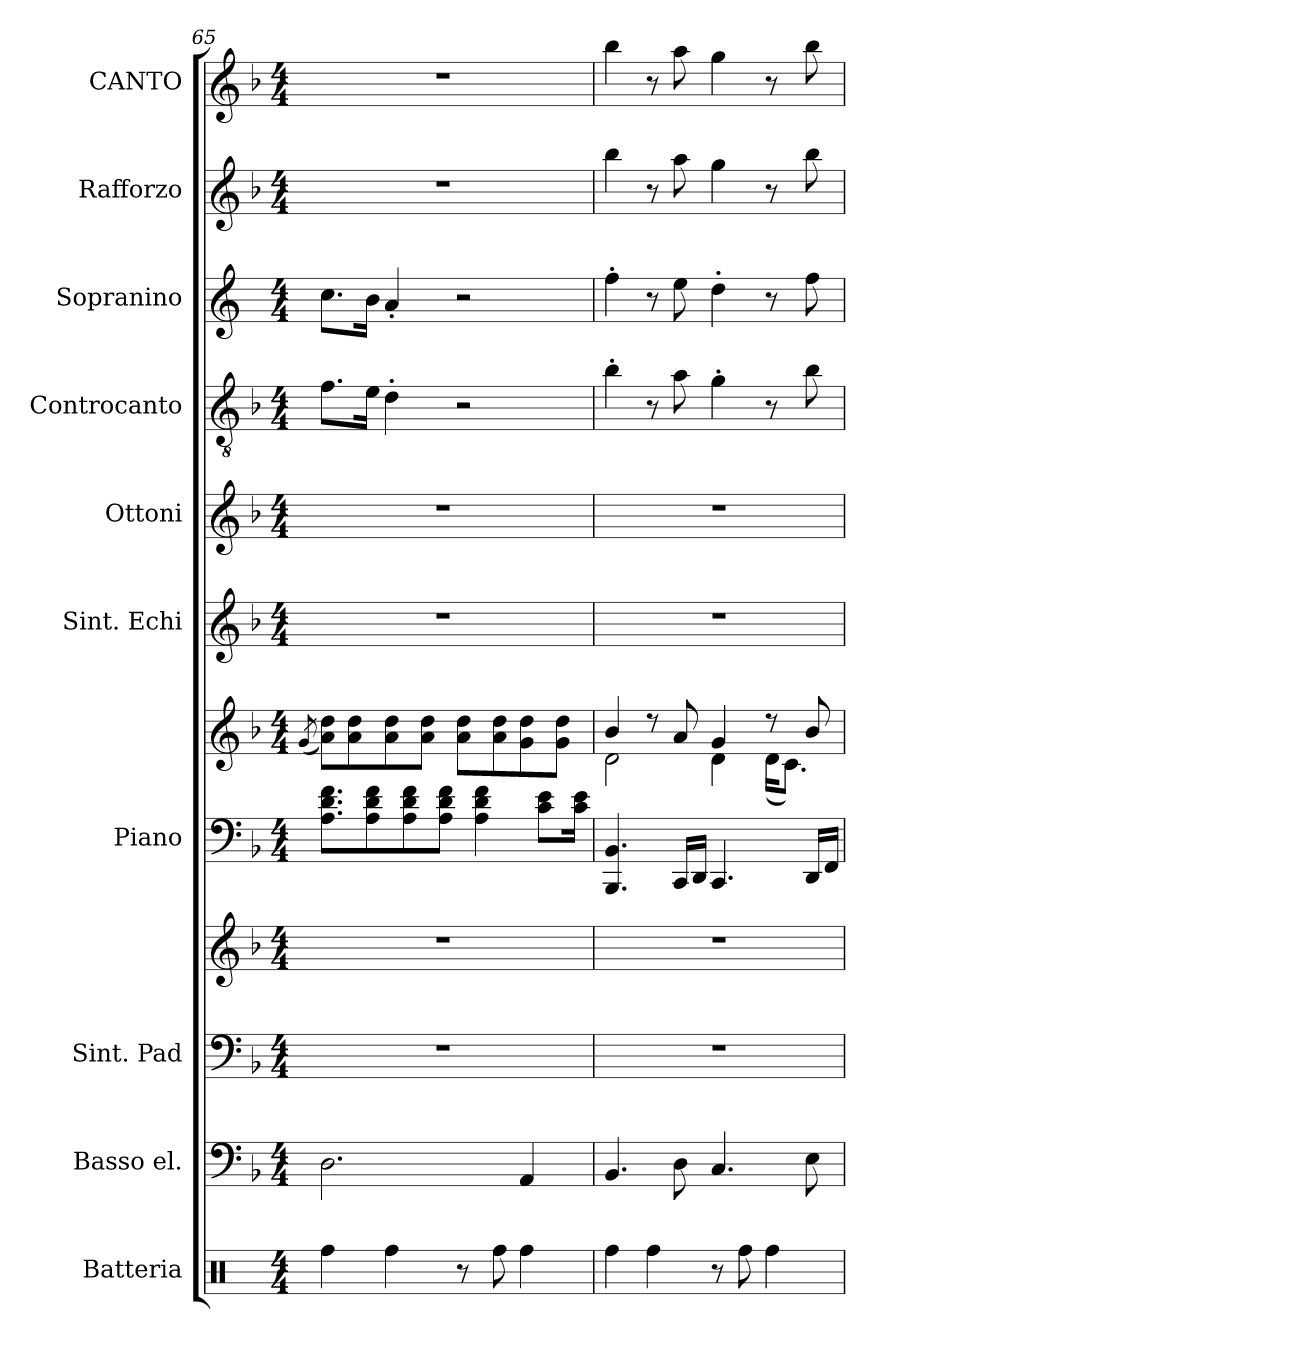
**kern	**kern	**kern	**kern	**kern	**kern	**kern	**kern	**kern	**kern	**kern	**kern
*part10	*part9	*part8	*part8	*part7	*part7	*part6	*part5	*part4	*part3	*part2	*part1
*staff12	*staff11	*staff10	*staff9	*staff8	*staff7	*staff6	*staff5	*staff4	*staff3	*staff2	*staff1
*I"Batteria	*I"Basso el.	*I"Sint. Pad	*	*I"Piano	*	*I"Sint. Echi	*I"Ottoni	*I"Controcanto	*I"Sopranino	*I"Rafforzo	*I"CANTO
*I'Bat	*I'B.el	*I'SintP	*	*	*	*I'SintE	*I'Ott	*I'cCnt	*I'S.nn	*I'Rfz	*I'Cnt
*clefX	*clefF4	*clefF4	*clefG2	*clefF4	*clefG2	*clefG2	*clefG2	*clefGv2	*clefG2	*clefG2	*clefG2
*	*ITrd7c12	*	*	*	*	*	*	*	*ITrd4c7	*ITrd7c12	*ITrd7c12
*k[]	*k[b-]	*k[b-]	*k[b-]	*k[b-]	*k[b-]	*k[b-]	*k[b-]	*k[b-]	*k[b-]	*k[b-]	*k[b-]
*M4/4	*M4/4	*M4/4	*M4/4	*M4/4	*M4/4	*M4/4	*M4/4	*M4/4	*M4/4	*M4/4	*M4/4
=65	=65	=65	=65	=65	=65	=65	=65	=65	=65	=65	=65
.	.	.	.	.	(8qg/	.	.	.	.	.	.
4Rff\	2.DD\	1r	1r	8.A\ 8.d\ 8.f\L	8a\ 8dd\L)	1r	1r	8.f\L	8.f\L	1r	1r
.	.	.	.	.	8a\ 8dd\	.	.	.	.	.	.
.	.	.	.	8A\ 8d\ 8f\	.	.	.	16e\Jk	16e\Jk	.	.
4Rff\	.	.	.	.	8a\ 8dd\	.	.	4d'\	4d'/	.	.
.	.	.	.	8A\ 8d\ 8f\	.	.	.	.	.	.	.
.	.	.	.	.	8a\ 8dd\J	.	.	.	.	.	.
.	.	.	.	8A\ 8d\ 8f\J	.	.	.	.	.	.	.
8r	.	.	.	.	8a\ 8dd\L	.	.	2r	2r	.	.
.	.	.	.	4A\ 4d\ 4f\	.	.	.	.	.	.	.
8Rff\	.	.	.	.	8a\ 8dd\	.	.	.	.	.	.
4Rff\	4AAA/	.	.	.	8g\ 8dd\	.	.	.	.	.	.
.	.	.	.	8c\ 8e\L	.	.	.	.	.	.	.
.	.	.	.	.	8g\ 8dd\J	.	.	.	.	.	.
.	.	.	.	16c\ 16e\Jk	.	.	.	.	.	.	.
=66	=66	=66	=66	=66	=66	=66	=66	=66	=66	=66	=66
*	*	*	*	*	*^	*	*	*	*	*	*
4Rff\	4.BBB-/	1r	1r	4.BBB-/ 4.BB-/	4b-/	2d\	1r	1r	4b-'\	4b-'\	4b-\	4b-\
4Rff\	.	.	.	.	8r	.	.	.	8r	8r	8r	8r
.	8DD\	.	.	16CC/LL	8a/	.	.	.	8a\	8a\	8a\	8a\
.	.	.	.	16DD/JJ	.	.	.	.	.	.	.	.
8r	4.CC/	.	.	4.CC/	4g/	4d\	.	.	4g'\	4g'\	4g\	4g\
8Rff\	.	.	.	.	.	.	.	.	.	.	.	.
4Rff\	.	.	.	.	8r	(16d\KL	.	.	8r	8r	8r	8r
.	.	.	.	.	.	8.c\J)	.	.	.	.	.	.
.	8EE\	.	.	16DD/LL	8b-/	.	.	.	8b-\	8b-\	8b-\	8b-\
.	.	.	.	16FF/JJ	.	.	.	.	.	.	.	.
*	*	*	*	*	*v	*v	*	*	*	*	*	*
=	=	=	=	=	=	=	=	=	=	=	=
*-	*-	*-	*-	*-	*-	*-	*-	*-	*-	*-	*-
